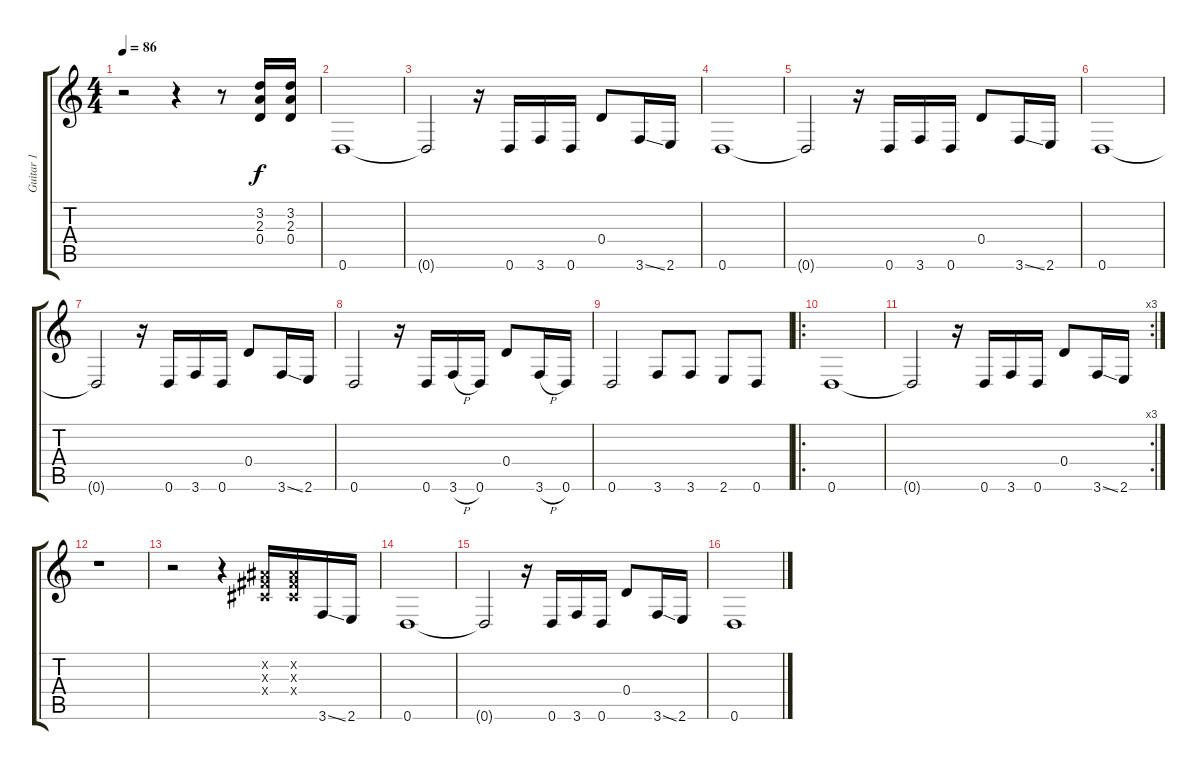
\track ("Guitar 1" "Guitar 1") {instrument distortionguitar}
\staff {score tabs}
\tuning (E4 B3 G3 D3 A2 D2) {hide}
\ts (4 4)
\tempo 86
\clef g2
\ks c
r.2{dy f instrument distortionguitar} r.4 r.8 (3.2 2.3 0.4).16 (3.2 2.3 0.4).16 |
0.6.1 |
0.6{t}.2 r.16 0.6.16 3.6.16 0.6.16 0.4.8 3.6{ss}.16 2.6.16 |
0.6.1 |
0.6{t}.2 r.16 0.6.16 3.6.16 0.6.16 0.4.8 3.6{ss}.16 2.6.16 |
0.6.1 |
0.6{t}.2 r.16 0.6.16 3.6.16 0.6.16 0.4.8 3.6{ss}.16 2.6.16 |
0.6.2 r.16 0.6.16 3.6{h}.16 0.6.16 0.4.8 3.6{h}.16 0.6.16 |
0.6.2 3.6.8 3.6.8 2.6.8 0.6.8 |
\ro
0.6.1 |
\rc 3
0.6{t}.2 r.16 0.6.16 3.6.16 0.6.16 0.4.8 3.6{ss}.16 2.6.16 |
r.1 |
r.2 r.4 (-1.2{x} -1.3{x} -1.4{x}).16 (-1.2{x} -1.3{x} -1.4{x}).16 3.6{ss}.16 2.6.16 |
0.6.1 |
0.6{t}.2 r.16 0.6.16 3.6.16 0.6.16 0.4.8 3.6{ss}.16 2.6.16 |
0.6.1
